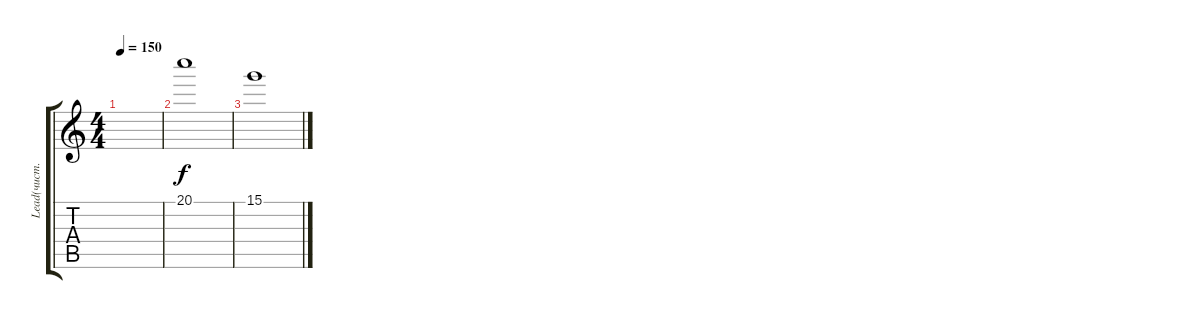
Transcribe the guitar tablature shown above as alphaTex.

\track ("Lead(чист.)" "Lead(чист.") {instrument electricguitarjazz}
\staff {score tabs}
\tuning (E4 B3 G3 D3 A2 E2) {hide}
\ts (4 4)
\tempo 150
\clef g2
\ks c
|
20.1.1 |
15.1.1
